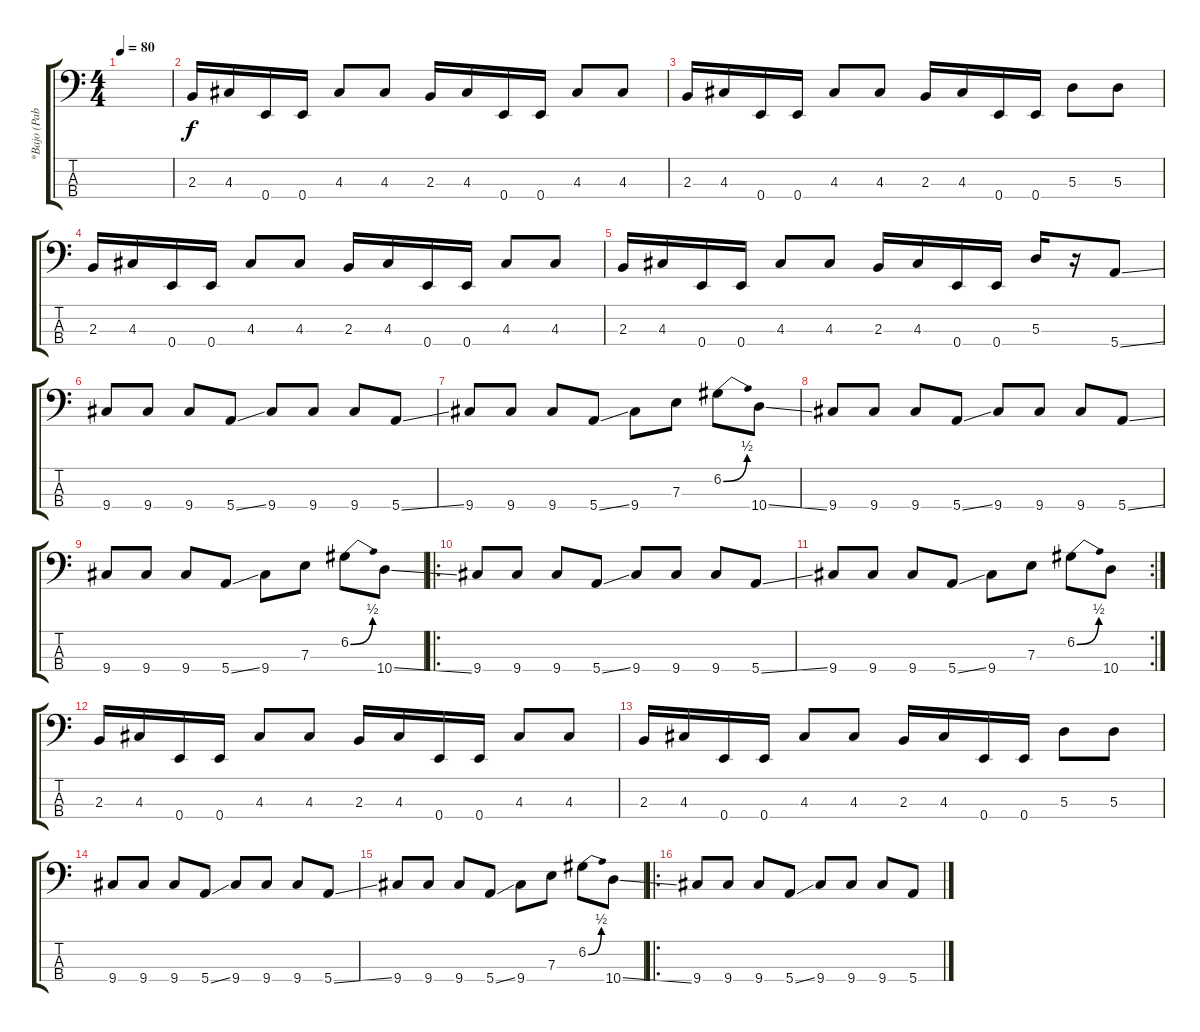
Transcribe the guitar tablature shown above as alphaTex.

\track ("*Bajo (Pablo Ilabaca)" "*Bajo (Pab") {instrument electricbassfinger}
\staff {score tabs}
\tuning (G2 D2 A1 E1) {hide}
\ts (4 4)
\tempo 80
\clef f4
\ks c
|
2.3.16 4.3.16 0.4.16 0.4.16 4.3.8 4.3.8 2.3.16 4.3.16 0.4.16 0.4.16 4.3.8 4.3.8 |
2.3.16 4.3.16 0.4.16 0.4.16 4.3.8 4.3.8 2.3.16 4.3.16 0.4.16 0.4.16 5.3.8 5.3.8 |
2.3.16 4.3.16 0.4.16 0.4.16 4.3.8 4.3.8 2.3.16 4.3.16 0.4.16 0.4.16 4.3.8 4.3.8 |
2.3.16 4.3.16 0.4.16 0.4.16 4.3.8 4.3.8 2.3.16 4.3.16 0.4.16 0.4.16 5.3.16 r.16 5.4{ss}.8 |
9.4.8 9.4.8 9.4.8 5.4{ss}.8 9.4.8 9.4.8 9.4.8 5.4{ss}.8 |
9.4.8 9.4.8 9.4.8 5.4{ss}.8 9.4.8 7.3.8 6.2{be (bend 0 0 60 2)}.8 10.4{ss}.8 |
9.4.8 9.4.8 9.4.8 5.4{ss}.8 9.4.8 9.4.8 9.4.8 5.4{ss}.8 |
9.4.8 9.4.8 9.4.8 5.4{ss}.8 9.4.8 7.3.8 6.2{be (bend 0 0 60 2)}.8 10.4{ss}.8 |
\ro
9.4.8 9.4.8 9.4.8 5.4{ss}.8 9.4.8 9.4.8 9.4.8 5.4{ss}.8 |
\rc 2
9.4.8 9.4.8 9.4.8 5.4{ss}.8 9.4.8 7.3.8 6.2{be (bend 0 0 60 2)}.8 10.4.8 |
2.3.16 4.3.16 0.4.16 0.4.16 4.3.8 4.3.8 2.3.16 4.3.16 0.4.16 0.4.16 4.3.8 4.3.8 |
2.3.16 4.3.16 0.4.16 0.4.16 4.3.8 4.3.8 2.3.16 4.3.16 0.4.16 0.4.16 5.3.8 5.3.8 |
9.4.8 9.4.8 9.4.8 5.4{ss}.8 9.4.8 9.4.8 9.4.8 5.4{ss}.8 |
9.4.8 9.4.8 9.4.8 5.4{ss}.8 9.4.8 7.3.8 6.2{be (bend 0 0 60 2)}.8 10.4{ss}.8 |
\ro
9.4.8 9.4.8 9.4.8 5.4{ss}.8 9.4.8 9.4.8 9.4.8 5.4{ss}.8
